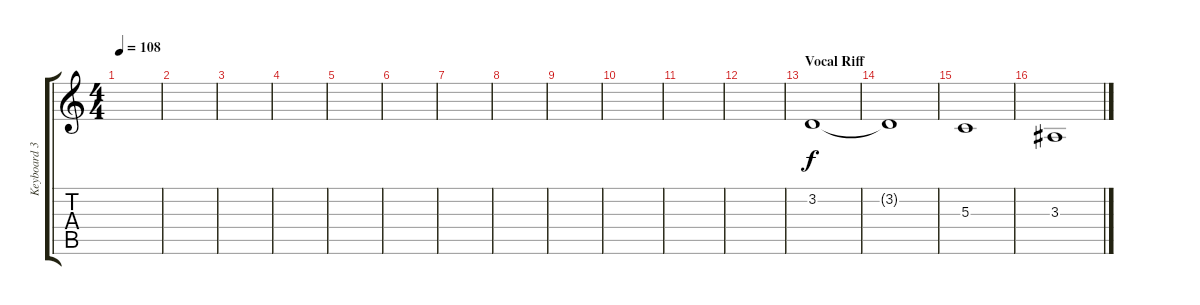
\track ("Keyboard 3" "Keyboard 3") {instrument orchestrahit}
\staff {score tabs}
\tuning (E4 B3 G3 D3 A2 E2) {hide}
\ts (4 4)
\tempo 108
\clef g2
\ks c
|
|
|
|
|
|
|
|
|
|
|
|
\section ("" "Vocal Riff")
3.2.1 |
3.2{t}.1 |
5.3.1 |
3.3.1
